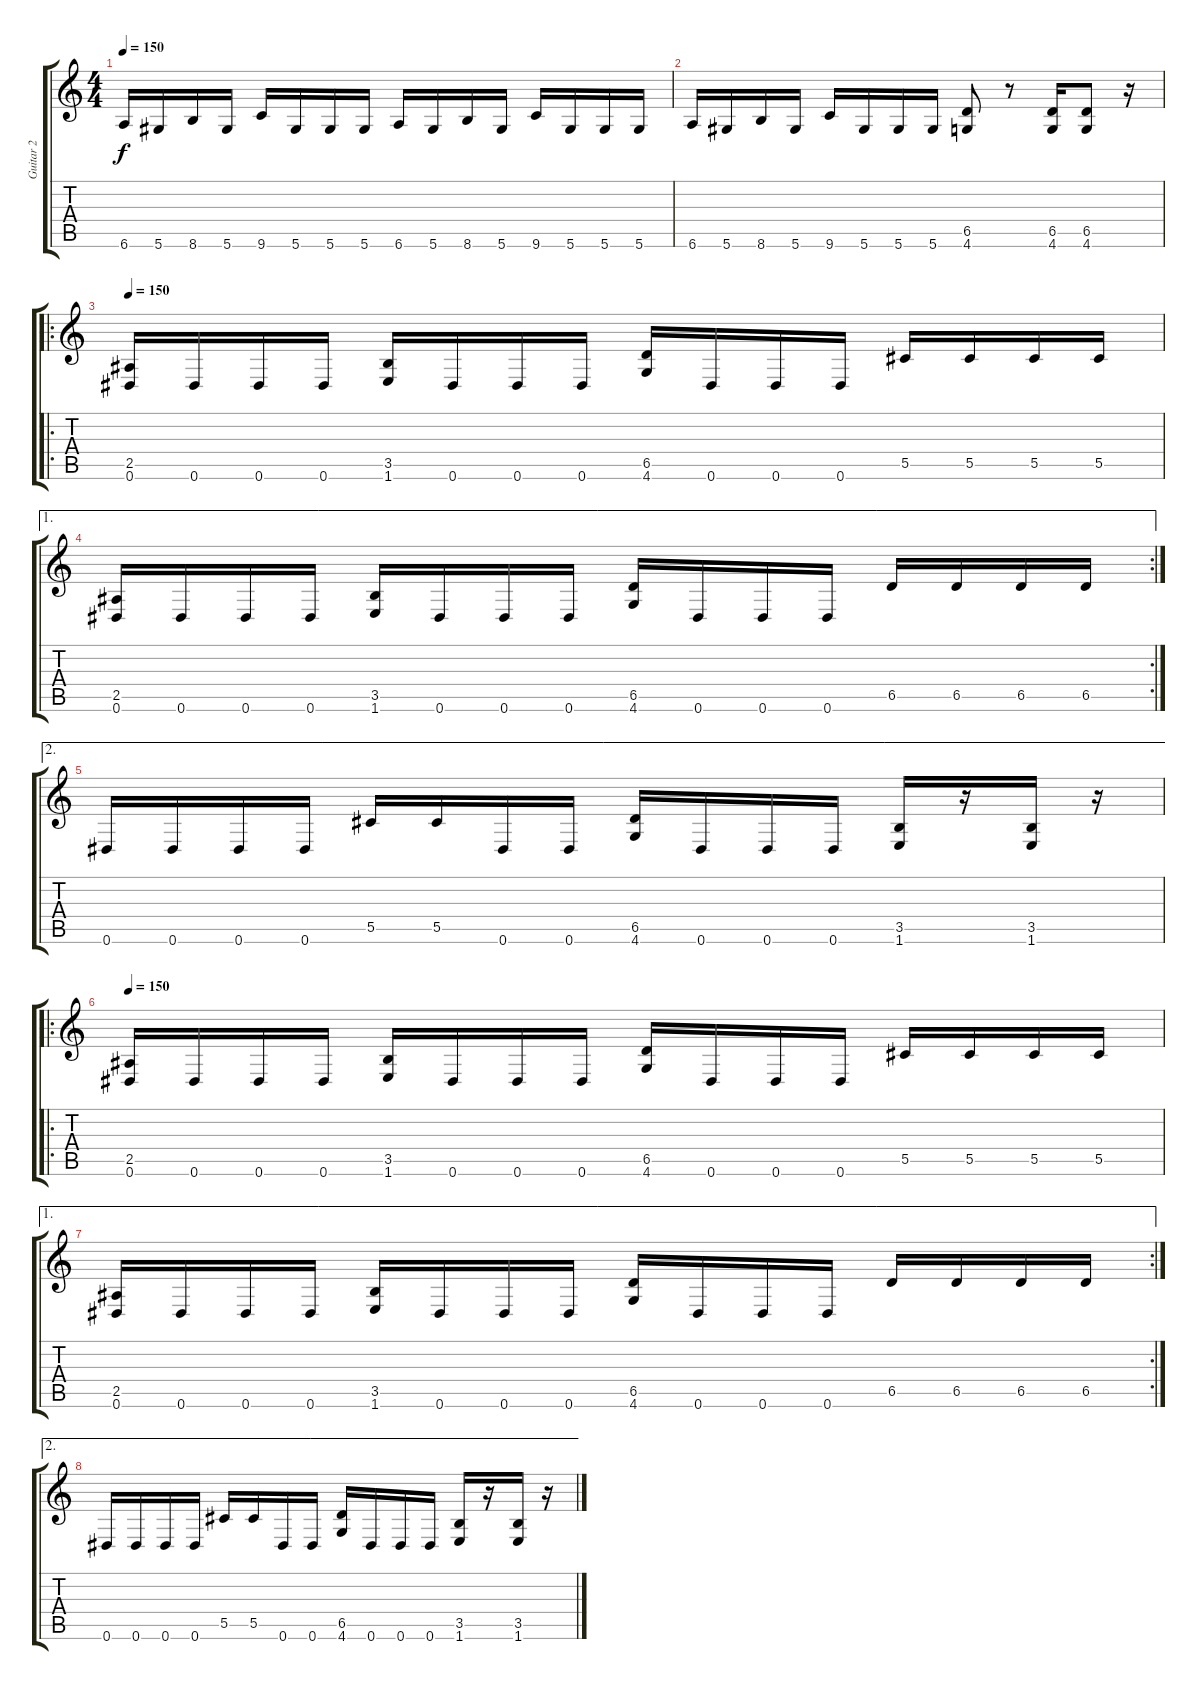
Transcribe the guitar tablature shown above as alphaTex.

\track ("Guitar 2" "Guitar 2") {instrument distortionguitar}
\staff {score tabs}
\tuning (Eb4 Bb3 Gb3 Db3 Ab2 Eb2) {hide}
\ts (4 4)
\tempo 150
\clef g2
\ks c
6.6.16{dy f} 5.6.16 8.6.16 5.6.16 9.6.16 5.6.16 5.6.16 5.6.16 6.6.16 5.6.16 8.6.16 5.6.16 9.6.16 5.6.16 5.6.16 5.6.16 |
6.6.16 5.6.16 8.6.16 5.6.16 9.6.16 5.6.16 5.6.16 5.6.16 (6.5 4.6).8 r.8 (6.5 4.6).16 (6.5 4.6).8 r.16 |
\ro
\tempo 150
(2.5 0.6).16 0.6.16 0.6.16 0.6.16 (3.5 1.6).16 0.6.16 0.6.16 0.6.16 (6.5 4.6).16 0.6.16 0.6.16 0.6.16 5.5.16 5.5.16 5.5.16 5.5.16 |
\ae 1
\rc 2
(2.5 0.6).16 0.6.16 0.6.16 0.6.16 (3.5 1.6).16 0.6.16 0.6.16 0.6.16 (6.5 4.6).16 0.6.16 0.6.16 0.6.16 6.5.16 6.5.16 6.5.16 6.5.16 |
\ae 2
0.6.16 0.6.16 0.6.16 0.6.16 5.5.16 5.5.16 0.6.16 0.6.16 (6.5 4.6).16 0.6.16 0.6.16 0.6.16 (3.5 1.6).16 r.16 (3.5 1.6).16 r.16 |
\ro
\tempo 150
(2.5 0.6).16 0.6.16 0.6.16 0.6.16 (3.5 1.6).16 0.6.16 0.6.16 0.6.16 (6.5 4.6).16 0.6.16 0.6.16 0.6.16 5.5.16 5.5.16 5.5.16 5.5.16 |
\ae 1
\rc 2
(2.5 0.6).16 0.6.16 0.6.16 0.6.16 (3.5 1.6).16 0.6.16 0.6.16 0.6.16 (6.5 4.6).16 0.6.16 0.6.16 0.6.16 6.5.16 6.5.16 6.5.16 6.5.16 |
\ae 2
0.6.16 0.6.16 0.6.16 0.6.16 5.5.16 5.5.16 0.6.16 0.6.16 (6.5 4.6).16 0.6.16 0.6.16 0.6.16 (3.5 1.6).16 r.16 (3.5 1.6).16 r.16
